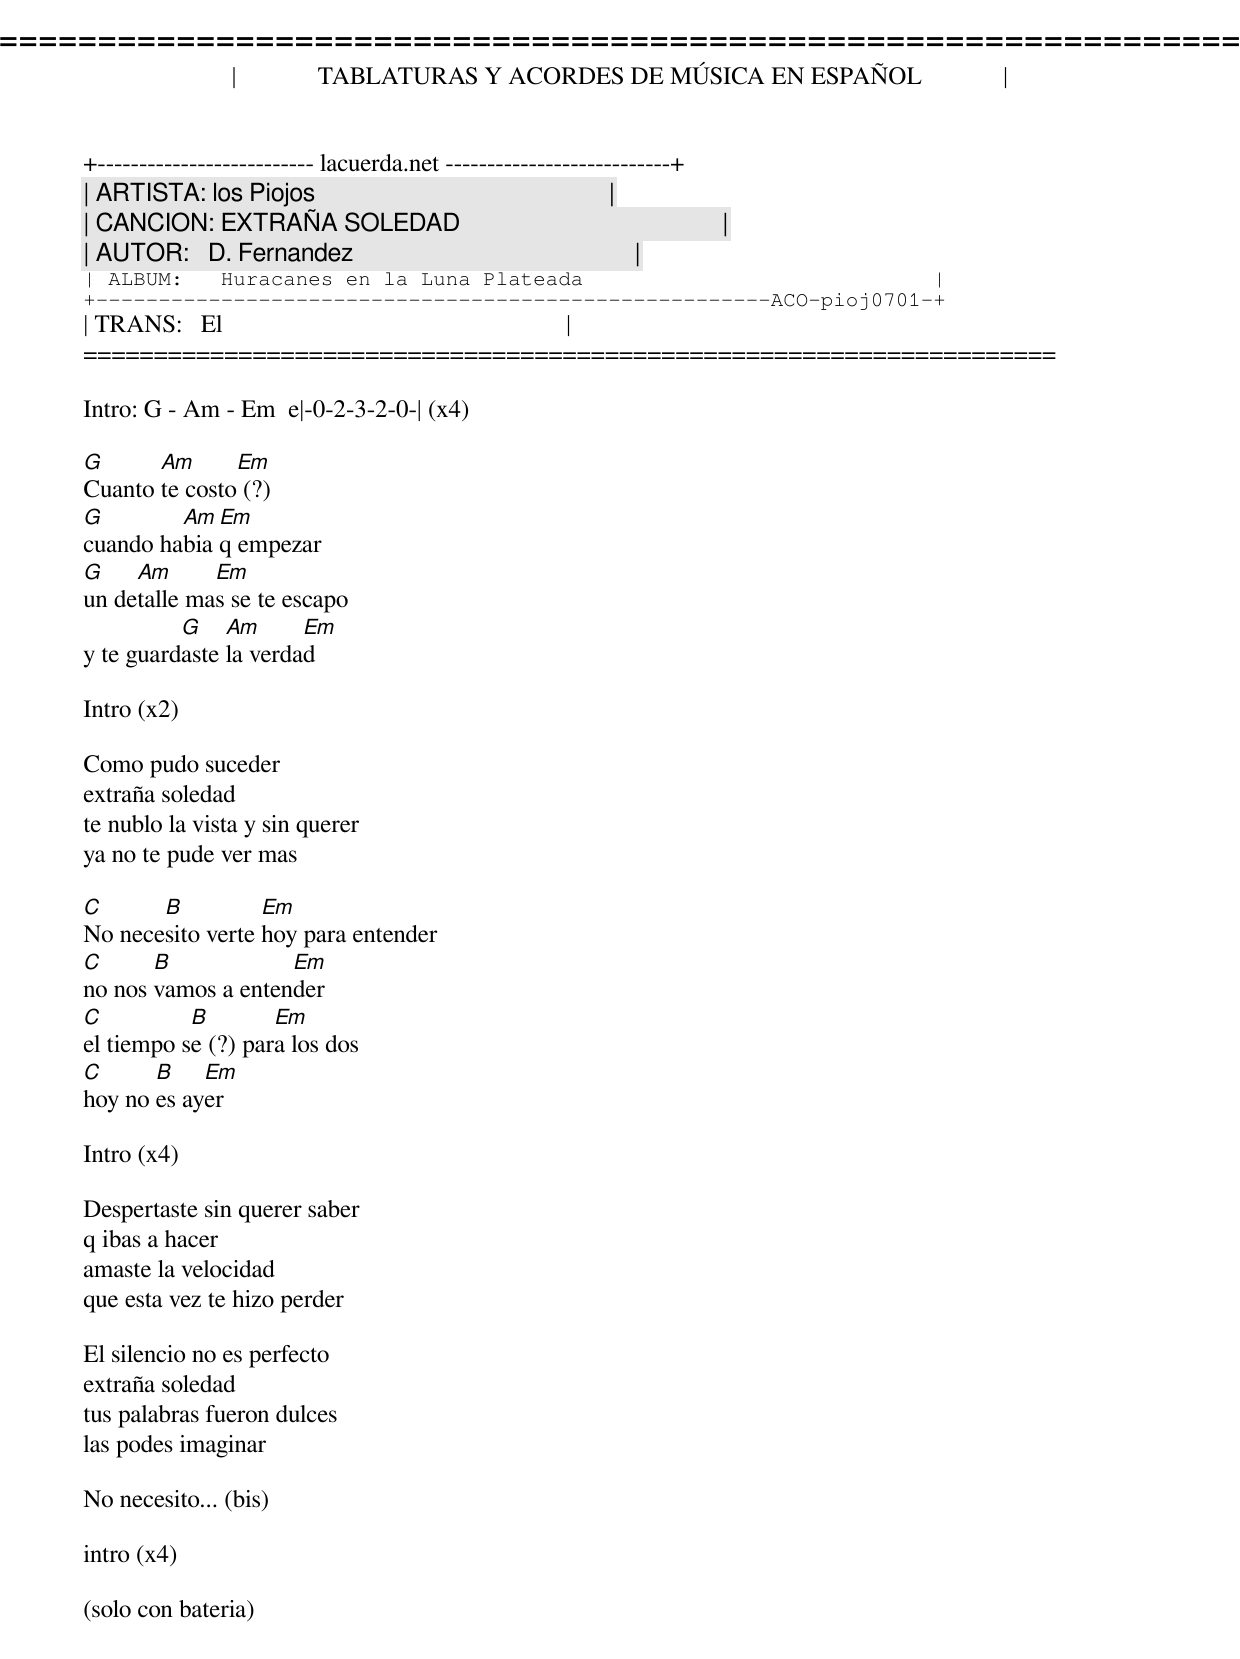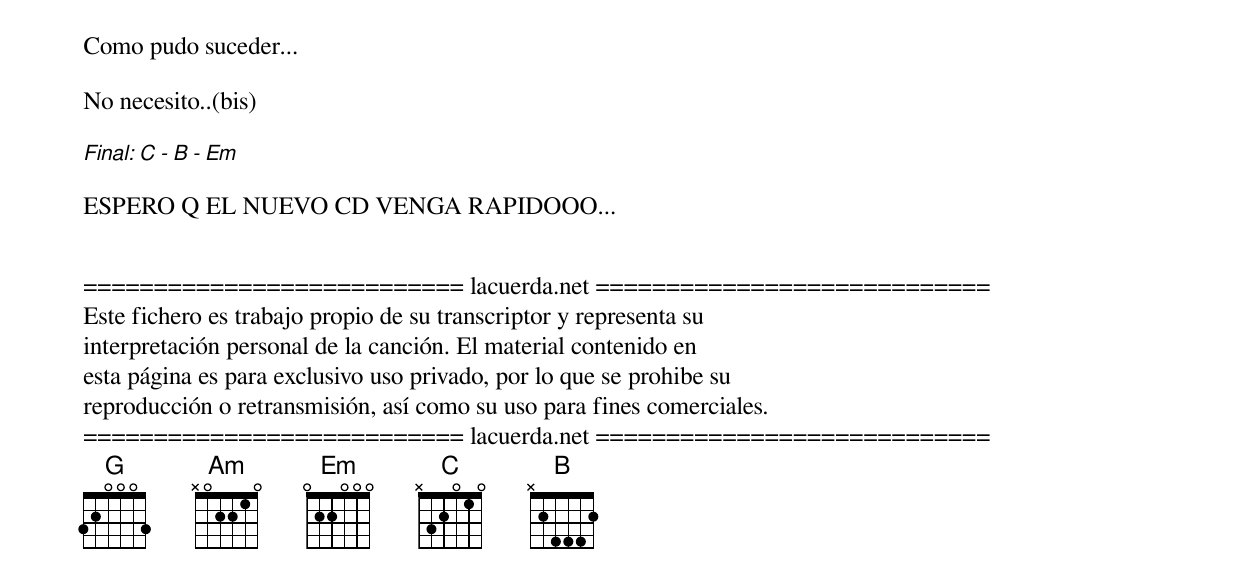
=====================================================================
|             TABLATURAS Y ACORDES DE MÚSICA EN ESPAÑOL             |
+-------------------------- lacuerda.net ---------------------------+
| ARTISTA: los Piojos                                               |
| CANCION: EXTRAÑA SOLEDAD                                          |
| AUTOR:   D. Fernandez                                             |
| ALBUM:   Huracanes en la Luna Plateada                            |
+------------------------------------------------------ACO-pioj0701-+
| TRANS:   El                                                       |
=====================================================================

Intro: G - Am - Em  e|-0-2-3-2-0-| (x4)

G      Am      Em
Cuanto te costo (?)
G        Am  Em
cuando habia q empezar
G    Am      Em
un detalle mas se te escapo
          G    Am      Em
y te guardaste la verdad

Intro (x2)

Como pudo suceder
extraña soledad
te nublo la vista y sin querer
ya no te pude ver mas

C      B          Em
No necesito verte hoy para entender
C      B            Em
no nos vamos a entender
C          B        Em
el tiempo se (?) para los dos
C      B    Em
hoy no es ayer

Intro (x4)

Despertaste sin querer saber
q ibas a hacer
amaste la velocidad
que esta vez te hizo perder

El silencio no es perfecto
extraña soledad
tus palabras fueron dulces
las podes imaginar

No necesito... (bis)

intro (x4)

(solo con bateria)
Como pudo suceder...

No necesito..(bis)

Final: C - B - Em

ESPERO Q EL NUEVO CD VENGA RAPIDOOO...


=========================== lacuerda.net ============================
Este fichero es trabajo propio de su transcriptor y representa su
interpretación personal de la canción. El material contenido en
esta página es para exclusivo uso privado, por lo que se prohibe su
reproducción o retransmisión, así como su uso para fines comerciales.
=========================== lacuerda.net ============================
